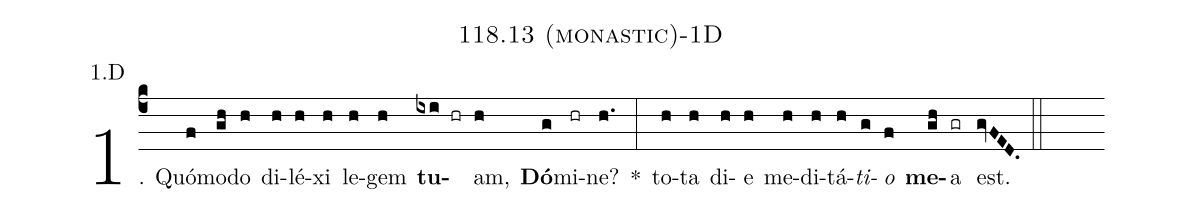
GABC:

name: 118.13 (monastic)-1D;
annotation: 1.D;
%%
(c4)1. Quó(f)mo(gh)do(h) di(h)lé(h)xi(h) le(h)gem(h) <b>tu</b>(ixi hr)am,(h) <b>Dó</b>(g)mi(hr)ne?(h.) *(:) to(h)ta(h) di(h)e(h) me(h)di(h)tá(h)<i>ti</i>(g)<i>o</i>(f) <b>me</b>(gh)a(gr) est.(gvFED.) (::)
